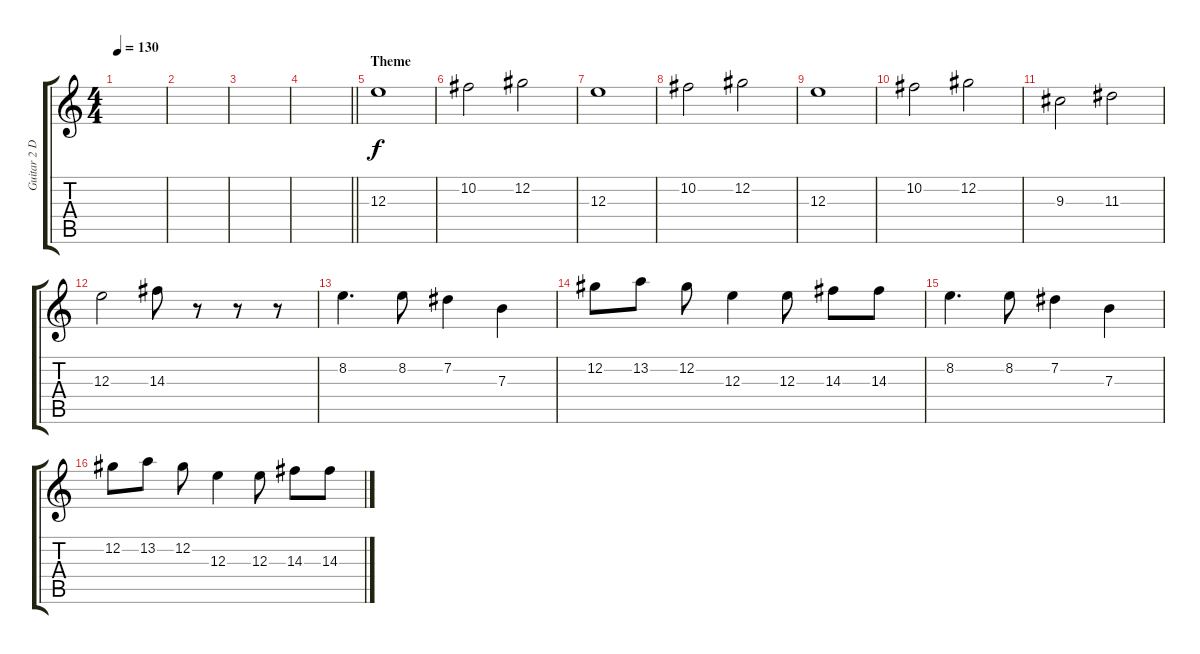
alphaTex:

\track ("Guitar 2 Distortion" "Guitar 2 D") {instrument distortionguitar}
\staff {score tabs}
\tuning (Db4 Ab3 E3 B2 Gb2 Db2) {hide}
\ts (4 4)
\tempo 130
\clef g2
\ks c
|
|
|
\barLineRight lightlight
|
\section ("" "Theme")
12.3.1 |
10.2.2 12.2.2 |
12.3.1 |
10.2.2 12.2.2 |
12.3.1 |
10.2.2 12.2.2 |
9.3.2 11.3.2 |
12.3.2 14.3.8 r.8 r.8 r.8 |
8.2.4{d} 8.2.8 7.2.4 7.3.4 |
12.2.8 13.2.8 12.2.8 12.3.4 12.3.8 14.3.8 14.3.8 |
8.2.4{d} 8.2.8 7.2.4 7.3.4 |
12.2.8 13.2.8 12.2.8 12.3.4 12.3.8 14.3.8 14.3.8
